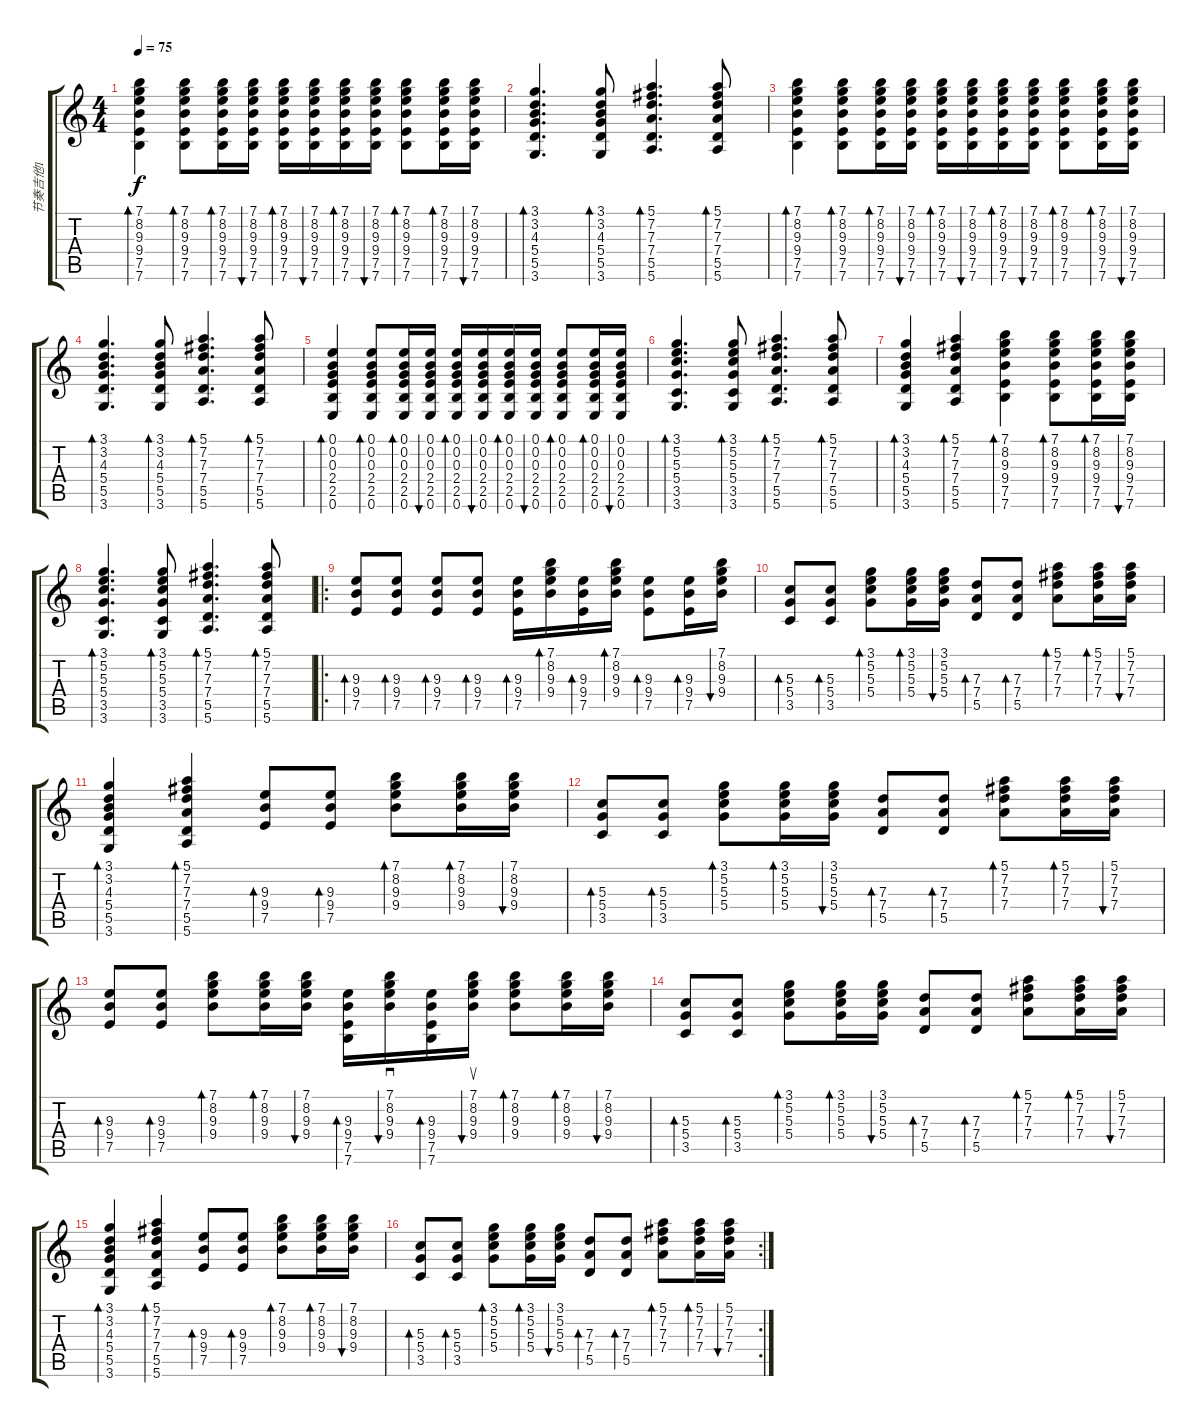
\track ("节奏吉他1" "节奏吉他1") {instrument acousticguitarsteel}
\staff {score tabs}
\tuning (E4 B3 G3 D3 A2 E2) {hide}
\ts (4 4)
\tempo 75
\clef g2
\ks c
(7.1 8.2 9.3 9.4 7.5 7.6).4{bd 30 dy f} (7.1 8.2 9.3 9.4 7.5 7.6).8{bd 30} (7.1 8.2 9.3 9.4 7.5 7.6).16{bd 30} (7.1 8.2 9.3 9.4 7.5 7.6).16{bu 30} (7.1 8.2 9.3 9.4 7.5 7.6).16{bd 30} (7.1 8.2 9.3 9.4 7.5 7.6).16{bu 30} (7.1 8.2 9.3 9.4 7.5 7.6).16{bd 30} (7.1 8.2 9.3 9.4 7.5 7.6).16{bu 30} (7.1 8.2 9.3 9.4 7.5 7.6).8{bd 30} (7.1 8.2 9.3 9.4 7.5 7.6).16{bd 30} (7.1 8.2 9.3 9.4 7.5 7.6).16{bu 30} |
(3.1 3.2 4.3 5.4 5.5 3.6).4{d bd 60} (3.1 3.2 4.3 5.4 5.5 3.6).8{bd 60} (5.1 7.2 7.3 7.4 5.5 5.6).4{d bd 60} (5.1 7.2 7.3 7.4 5.5 5.6).8{bd 60} |
(7.1 8.2 9.3 9.4 7.5 7.6).4{bd 30} (7.1 8.2 9.3 9.4 7.5 7.6).8{bd 30} (7.1 8.2 9.3 9.4 7.5 7.6).16{bd 30} (7.1 8.2 9.3 9.4 7.5 7.6).16{bu 30} (7.1 8.2 9.3 9.4 7.5 7.6).16{bd 30} (7.1 8.2 9.3 9.4 7.5 7.6).16{bu 30} (7.1 8.2 9.3 9.4 7.5 7.6).16{bd 30} (7.1 8.2 9.3 9.4 7.5 7.6).16{bu 30} (7.1 8.2 9.3 9.4 7.5 7.6).8{bd 30} (7.1 8.2 9.3 9.4 7.5 7.6).16{bd 30} (7.1 8.2 9.3 9.4 7.5 7.6).16{bu 30} |
(3.1 3.2 4.3 5.4 5.5 3.6).4{d bd 30} (3.1 3.2 4.3 5.4 5.5 3.6).8{bd 30} (5.1 7.2 7.3 7.4 5.5 5.6).4{d bd 30} (5.1 7.2 7.3 7.4 5.5 5.6).8{bd 30} |
(0.1 0.2 0.3 2.4 2.5 0.6).4{bd 30} (0.1 0.2 0.3 2.4 2.5 0.6).8{bd 30} (0.1 0.2 0.3 2.4 2.5 0.6).16{bd 30} (0.1 0.2 0.3 2.4 2.5 0.6).16{bu 30} (0.1 0.2 0.3 2.4 2.5 0.6).16{bd 30} (0.1 0.2 0.3 2.4 2.5 0.6).16{bu 30} (0.1 0.2 0.3 2.4 2.5 0.6).16{bd 30} (0.1 0.2 0.3 2.4 2.5 0.6).16{bu 30} (0.1 0.2 0.3 2.4 2.5 0.6).8{bd 30} (0.1 0.2 0.3 2.4 2.5 0.6).16{bd 30} (0.1 0.2 0.3 2.4 2.5 0.6).16{bu 30} |
(3.1 5.2 5.3 5.4 3.5 3.6).4{d bd 30} (3.1 5.2 5.3 5.4 3.5 3.6).8{bd 30} (5.1 7.2 7.3 7.4 5.5 5.6).4{d bd 30} (5.1 7.2 7.3 7.4 5.5 5.6).8{bd 30} |
(3.1 3.2 4.3 5.4 5.5 3.6).4{bd 60} (5.1 7.2 7.3 7.4 5.5 5.6).4{bd 60} (7.1 8.2 9.3 9.4 7.5 7.6).4{bd 60} (7.1 8.2 9.3 9.4 7.5 7.6).8{bd 30} (7.1 8.2 9.3 9.4 7.5 7.6).16{bd 30} (7.1 8.2 9.3 9.4 7.5 7.6).16{bu 30} |
(3.1 5.2 5.3 5.4 3.5 3.6).4{d bd 30} (3.1 5.2 5.3 5.4 3.5 3.6).8{bd 30} (5.1 7.2 7.3 7.4 5.5 5.6).4{d bd 30} (5.1 7.2 7.3 7.4 5.5 5.6).8{bd 30} |
\ro
(9.3 9.4 7.5).8{bd 30} (9.3 9.4 7.5).8{bd 30} (9.3 9.4 7.5).8{bd 30} (9.3 9.4 7.5).8{bd 30} (9.3 9.4 7.5).16{bd 30} (7.1 8.2 9.3 9.4).16{bd 30} (9.3 9.4 7.5).16{bd 30} (7.1 8.2 9.3 9.4).16{bd 30} (9.3 9.4 7.5).8{bd 30} (9.3 9.4 7.5).16{bd 30} (7.1 8.2 9.3 9.4).16{bu 30} |
(5.3 5.4 3.5).8{bd 30} (5.3 5.4 3.5).8{bd 30} (3.1 5.2 5.3 5.4).8{bd 30} (3.1 5.2 5.3 5.4).16{bd 30} (3.1 5.2 5.3 5.4).16{bu 30} (7.3 7.4 5.5).8{bd 30} (7.3 7.4 5.5).8{bd 30} (5.1 7.2 7.3 7.4).8{bd 30} (5.1 7.2 7.3 7.4).16{bd 30} (5.1 7.2 7.3 7.4).16{bu 30} |
(3.1 3.2 4.3 5.4 5.5 3.6).4{bd 30} (5.1 7.2 7.3 7.4 5.5 5.6).4{bd 30} (9.3 9.4 7.5).8{bd 30} (9.3 9.4 7.5).8{bd 30} (7.1 8.2 9.3 9.4).8{bd 30} (7.1 8.2 9.3 9.4).16{bd 30} (7.1 8.2 9.3 9.4).16{bu 30} |
(5.3 5.4 3.5).8{bd 30} (5.3 5.4 3.5).8{bd 30} (3.1 5.2 5.3 5.4).8{bd 30} (3.1 5.2 5.3 5.4).16{bd 30} (3.1 5.2 5.3 5.4).16{bu 30} (7.3 7.4 5.5).8{bd 30} (7.3 7.4 5.5).8{bd 30} (5.1 7.2 7.3 7.4).8{bd 30} (5.1 7.2 7.3 7.4).16{bd 30} (5.1 7.2 7.3 7.4).16{bu 30} |
(9.3 9.4 7.5).8{bd 30} (9.3 9.4 7.5).8{bd 30} (7.1 8.2 9.3 9.4).8{bd 30} (7.1 8.2 9.3 9.4).16{bd 30} (7.1 8.2 9.3 9.4).16{bu 30} (9.3 9.4 7.5 7.6).16{bd 30} (7.1 8.2 9.3 9.4).16{sd bu 30} (9.3 9.4 7.5 7.6).16{bd 30} (7.1 8.2 9.3 9.4).16{su bu 30} (7.1 8.2 9.3 9.4).8{bd 30} (7.1 8.2 9.3 9.4).16{bd 30} (7.1 8.2 9.3 9.4).16{bu 30} |
(5.3 5.4 3.5).8{bd 30} (5.3 5.4 3.5).8{bd 30} (3.1 5.2 5.3 5.4).8{bd 30} (3.1 5.2 5.3 5.4).16{bd 30} (3.1 5.2 5.3 5.4).16{bu 30} (7.3 7.4 5.5).8{bd 30} (7.3 7.4 5.5).8{bd 30} (5.1 7.2 7.3 7.4).8{bd 30} (5.1 7.2 7.3 7.4).16{bd 30} (5.1 7.2 7.3 7.4).16{bu 30} |
(3.1 3.2 4.3 5.4 5.5 3.6).4{bd 30} (5.1 7.2 7.3 7.4 5.5 5.6).4{bd 30} (9.3 9.4 7.5).8{bd 30} (9.3 9.4 7.5).8{bd 30} (7.1 8.2 9.3 9.4).8{bd 30} (7.1 8.2 9.3 9.4).16{bd 30} (7.1 8.2 9.3 9.4).16{bu 30} |
\rc 2
(5.3 5.4 3.5).8{bd 30} (5.3 5.4 3.5).8{bd 30} (3.1 5.2 5.3 5.4).8{bd 30} (3.1 5.2 5.3 5.4).16{bd 30} (3.1 5.2 5.3 5.4).16{bu 30} (7.3 7.4 5.5).8{bd 30} (7.3 7.4 5.5).8{bd 30} (5.1 7.2 7.3 7.4).8{bd 30} (5.1 7.2 7.3 7.4).16{bd 30} (5.1 7.2 7.3 7.4).16{bu 30}
